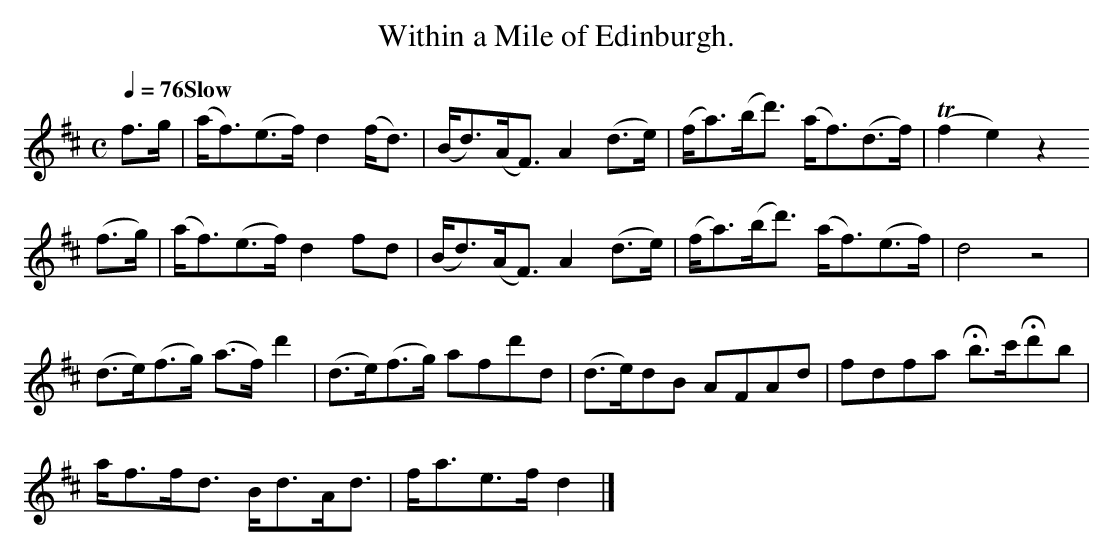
X:1
T:Within a Mile of Edinburgh.
M:C
L:1/8
Q:1/4=76 "Slow"
K:D
 f>g |(a<f)(e>f)  d2  (f<d)|(B<d)(A<F) A2(d>e)|(f<a)(b<d') (a<f)(d>f)|(Tf2e2) z2
(f>g)|(a<f)(e>f)  d2   fd  |(B<d)(A<F) A2(d>e)|(f<a)(b<d') (a<f)(e>f)| d4     z4|
      (d>e)(f>g) (a>f) d'2 |(d>e)(f>g) afd'd  |(d>e)dB     AFAd  | fdfa Hb>c'Hd'b|
      a<ff<d   B<dA<d  |f<ae>f  d2    |]
